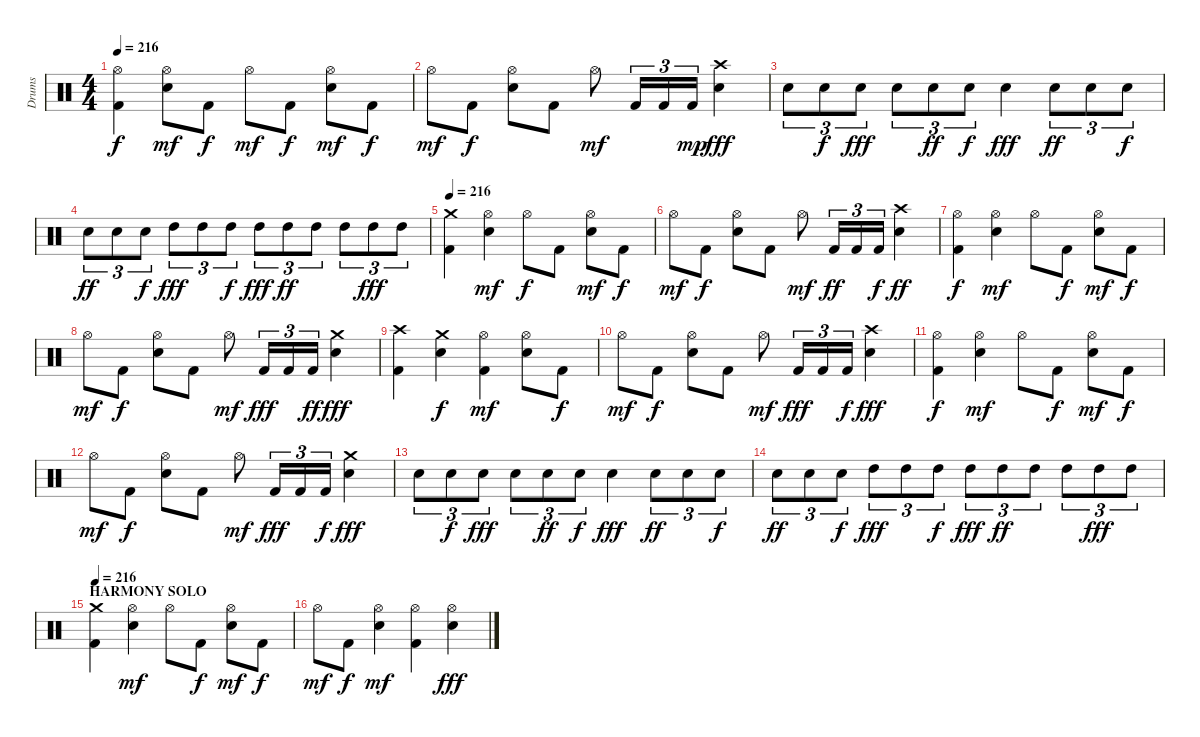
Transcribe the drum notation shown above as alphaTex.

\track ("Drums" "Drums") {instrument percussion}
\staff {score}
\articulation defaults
\ts (4 4)
\tempo 216
\clef neutral
\ks c
("Hi-Hat (open)" "Kick (hit) 2").4{dy f} ("Hi-Hat (open)" "Electric Snare (hit)").8{dy mf} "Kick (hit) 2".8{dy f} "Hi-Hat (open)".8{dy mf} "Kick (hit) 2".8{dy f} ("Hi-Hat (open)" "Electric Snare (hit)").8{dy mf} "Kick (hit) 2".8{dy f} |
"Hi-Hat (open)".8{dy mf} "Kick (hit) 2".8{dy f} ("Hi-Hat (open)" "Electric Snare (hit)").8 "Kick (hit) 2".8 "Hi-Hat (open)".8{dy mf} "Kick (hit) 2".16{tu (3 2)} "Kick (hit) 2".16{tu (3 2)} "Kick (hit) 2".16{tu (3 2) dy mp} ("Crash high (hit)" "Electric Snare (hit)").4{dy fff} |
"Electric Snare (hit)".8{tu (3 2)} "Electric Snare (hit)".8{tu (3 2) dy f} "Electric Snare (hit)".8{tu (3 2) dy fff} "Electric Snare (hit)".8{tu (3 2)} "Electric Snare (hit)".8{tu (3 2) dy ff} "Electric Snare (hit)".8{tu (3 2) dy f} "Electric Snare (hit)".4{dy fff} "Electric Snare (hit)".8{tu (3 2) dy ff} "Electric Snare (hit)".8{tu (3 2)} "Electric Snare (hit)".8{tu (3 2) dy f} |
"Electric Snare (hit)".8{tu (3 2) dy ff} "Electric Snare (hit)".8{tu (3 2)} "Electric Snare (hit)".8{tu (3 2) dy f} "High Tom (hit)".8{tu (3 2) dy fff} "High Tom (hit)".8{tu (3 2)} "High Tom (hit)".8{tu (3 2) dy f} "High Tom (hit)".8{tu (3 2) dy fff} "High Tom (hit)".8{tu (3 2) dy ff} "High Tom (hit)".8{tu (3 2)} "High Tom (hit)".8{tu (3 2)} "High Tom (hit)".8{tu (3 2) dy fff} "High Tom (hit)".8{tu (3 2)} |
\tempo 216
("Crash medium (hit)" "Kick (hit) 2").4 ("Hi-Hat (open)" "Electric Snare (hit)").4{dy mf} "Hi-Hat (open)".8{dy f} "Kick (hit) 2".8 ("Hi-Hat (open)" "Electric Snare (hit)").8{dy mf} "Kick (hit) 2".8{dy f} |
"Hi-Hat (open)".8{dy mf} "Kick (hit) 2".8{dy f} ("Hi-Hat (open)" "Electric Snare (hit)").8 "Kick (hit) 2".8 "Hi-Hat (open)".8{dy mf} "Kick (hit) 2".16{tu (3 2) dy ff} "Kick (hit) 2".16{tu (3 2)} "Kick (hit) 2".16{tu (3 2) dy f} ("Crash high (hit)" "Electric Snare (hit)").4{dy ff} |
("Hi-Hat (open)" "Kick (hit) 2").4{dy f} ("Hi-Hat (open)" "Electric Snare (hit)").4{dy mf} "Hi-Hat (open)".8 "Kick (hit) 2".8{dy f} ("Hi-Hat (open)" "Electric Snare (hit)").8{dy mf} "Kick (hit) 2".8{dy f} |
"Hi-Hat (open)".8{dy mf} "Kick (hit) 2".8{dy f} ("Hi-Hat (open)" "Electric Snare (hit)").8 "Kick (hit) 2".8 "Hi-Hat (open)".8{dy mf} "Kick (hit) 2".16{tu (3 2) dy fff} "Kick (hit) 2".16{tu (3 2)} "Kick (hit) 2".16{tu (3 2) dy ff} ("Crash medium (hit)" "Electric Snare (hit)").4{dy fff} |
("Crash high (hit)" "Kick (hit) 2").4 ("Crash medium (hit)" "Electric Snare (hit)").4{dy f} ("Hi-Hat (open)" "Kick (hit) 2").4{dy mf} ("Hi-Hat (open)" "Electric Snare (hit)").8 "Kick (hit) 2".8{dy f} |
"Hi-Hat (open)".8{dy mf} "Kick (hit) 2".8{dy f} ("Hi-Hat (open)" "Electric Snare (hit)").8 "Kick (hit) 2".8 "Hi-Hat (open)".8{dy mf} "Kick (hit) 2".16{tu (3 2) dy fff} "Kick (hit) 2".16{tu (3 2)} "Kick (hit) 2".16{tu (3 2) dy f} ("Crash high (hit)" "Electric Snare (hit)").4{dy fff} |
("Hi-Hat (open)" "Kick (hit) 2").4{dy f} ("Hi-Hat (open)" "Electric Snare (hit)").4{dy mf} "Hi-Hat (open)".8 "Kick (hit) 2".8{dy f} ("Hi-Hat (open)" "Electric Snare (hit)").8{dy mf} "Kick (hit) 2".8{dy f} |
"Hi-Hat (open)".8{dy mf} "Kick (hit) 2".8{dy f} ("Hi-Hat (open)" "Electric Snare (hit)").8 "Kick (hit) 2".8 "Hi-Hat (open)".8{dy mf} "Kick (hit) 2".16{tu (3 2) dy fff} "Kick (hit) 2".16{tu (3 2)} "Kick (hit) 2".16{tu (3 2) dy f} ("Crash medium (hit)" "Electric Snare (hit)").4{dy fff} |
"Electric Snare (hit)".8{tu (3 2)} "Electric Snare (hit)".8{tu (3 2) dy f} "Electric Snare (hit)".8{tu (3 2) dy fff} "Electric Snare (hit)".8{tu (3 2)} "Electric Snare (hit)".8{tu (3 2) dy ff} "Electric Snare (hit)".8{tu (3 2) dy f} "Electric Snare (hit)".4{dy fff} "Electric Snare (hit)".8{tu (3 2) dy ff} "Electric Snare (hit)".8{tu (3 2)} "Electric Snare (hit)".8{tu (3 2) dy f} |
"Electric Snare (hit)".8{tu (3 2) dy ff} "Electric Snare (hit)".8{tu (3 2)} "Electric Snare (hit)".8{tu (3 2) dy f} "High Tom (hit)".8{tu (3 2) dy fff} "High Tom (hit)".8{tu (3 2)} "High Tom (hit)".8{tu (3 2) dy f} "High Tom (hit)".8{tu (3 2) dy fff} "High Tom (hit)".8{tu (3 2) dy ff} "High Tom (hit)".8{tu (3 2)} "High Tom (hit)".8{tu (3 2)} "High Tom (hit)".8{tu (3 2) dy fff} "High Tom (hit)".8{tu (3 2)} |
\section ("" "HARMONY SOLO")
\tempo 216
("Crash medium (hit)" "Kick (hit) 2").4 ("Hi-Hat (open)" "Electric Snare (hit)").4{dy mf} "Hi-Hat (open)".8 "Kick (hit) 2".8{dy f} ("Hi-Hat (open)" "Electric Snare (hit)").8{dy mf} "Kick (hit) 2".8{dy f} |
"Hi-Hat (open)".8{dy mf} "Kick (hit) 2".8{dy f} ("Hi-Hat (open)" "Electric Snare (hit)").4{dy mf} ("Hi-Hat (open)" "Kick (hit) 2").4 ("Hi-Hat (open)" "Electric Snare (hit)").4{dy fff}
